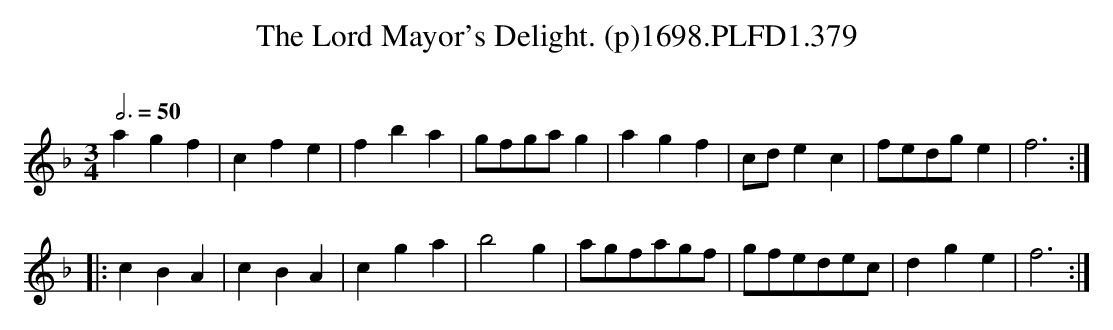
X:1
T:Lord Mayor's Delight. (p)1698.PLFD1.379, The
M:3/4
L:1/4
Q:3/4=50
O:
K:F
agf|cfe|fba|g/f/g/a/g|agf|c/d/ec|f/e/d/g/e|f3:|
|:cBA|cBA|cga|b2g|a/g/f/a/g/f/|g/f/e/d/e/c/|dge|f3:|
